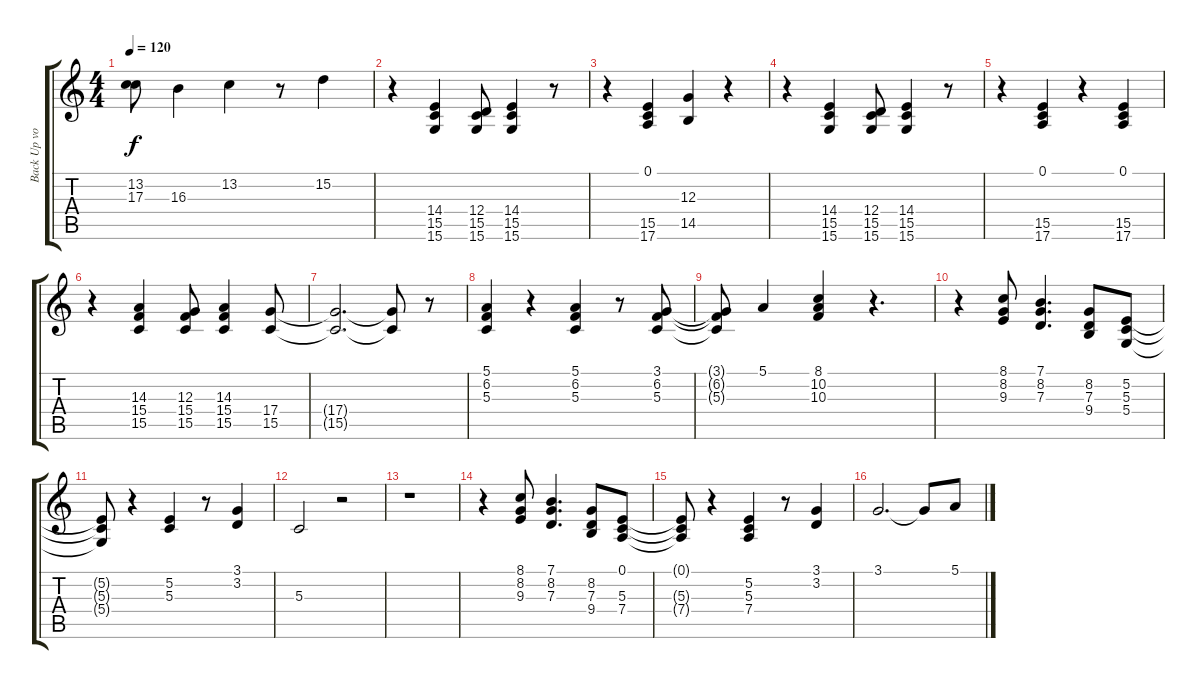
\track ("Back Up vocals" "Back Up vo") {instrument frenchhorn}
\staff {score tabs}
\tuning (E4 B3 G3 D3 A2 E2) {hide}
\ts (4 4)
\tempo 120
\clef g2
\ks c
(13.2{t} 17.3{t}).8{dy f} 16.3.4 13.2.4 r.8 15.2.4 |
r.4 (14.4 15.5 15.6).4 (12.4 15.5 15.6).8 (14.4 15.5 15.6).4 r.8 |
r.4 (0.1 15.5 17.6).4 (12.3 14.5).4 r.4 |
r.4 (14.4 15.5 15.6).4 (12.4 15.5 15.6).8 (14.4 15.5 15.6).4 r.8 |
r.4 (0.1 15.5 17.6).4 r.4 (0.1 15.5 17.6).4 |
r.4 (14.3 15.4 15.5).4 (12.3 15.4 15.5).8 (14.3 15.4 15.5).4 (17.4 15.5).8 |
(17.4{t} 15.5{t}).2{d} (17.4{t} 15.5{t}).8 r.8 |
(5.1 6.2 5.3).4 r.4 (5.1 6.2 5.3).4 r.8 (3.1 6.2 5.3).8 |
(3.1{t} 6.2{t} 5.3{t}).8 5.1.4 (8.1 10.2 10.3).4 r.4{d} |
r.4 (8.1 8.2 9.3).8 (7.1 8.2 7.3).4{d} (8.2 7.3 9.4).8 (5.2 5.3 5.4).8 |
(5.2{t} 5.3{t} 5.4{t}).8 r.4 (5.2 5.3).4 r.8 (3.1 3.2).4 |
5.3.2 r.2 |
r.1 |
r.4 (8.1 8.2 9.3).8 (7.1 8.2 7.3).4{d} (8.2 7.3 9.4).8 (0.1 5.3 7.4).8 |
(0.1{t} 5.3{t} 7.4{t}).8 r.4 (5.2 5.3 7.4).4 r.8 (3.1 3.2).4 |
3.1.2{d} 3.1{t}.8 5.1.8
